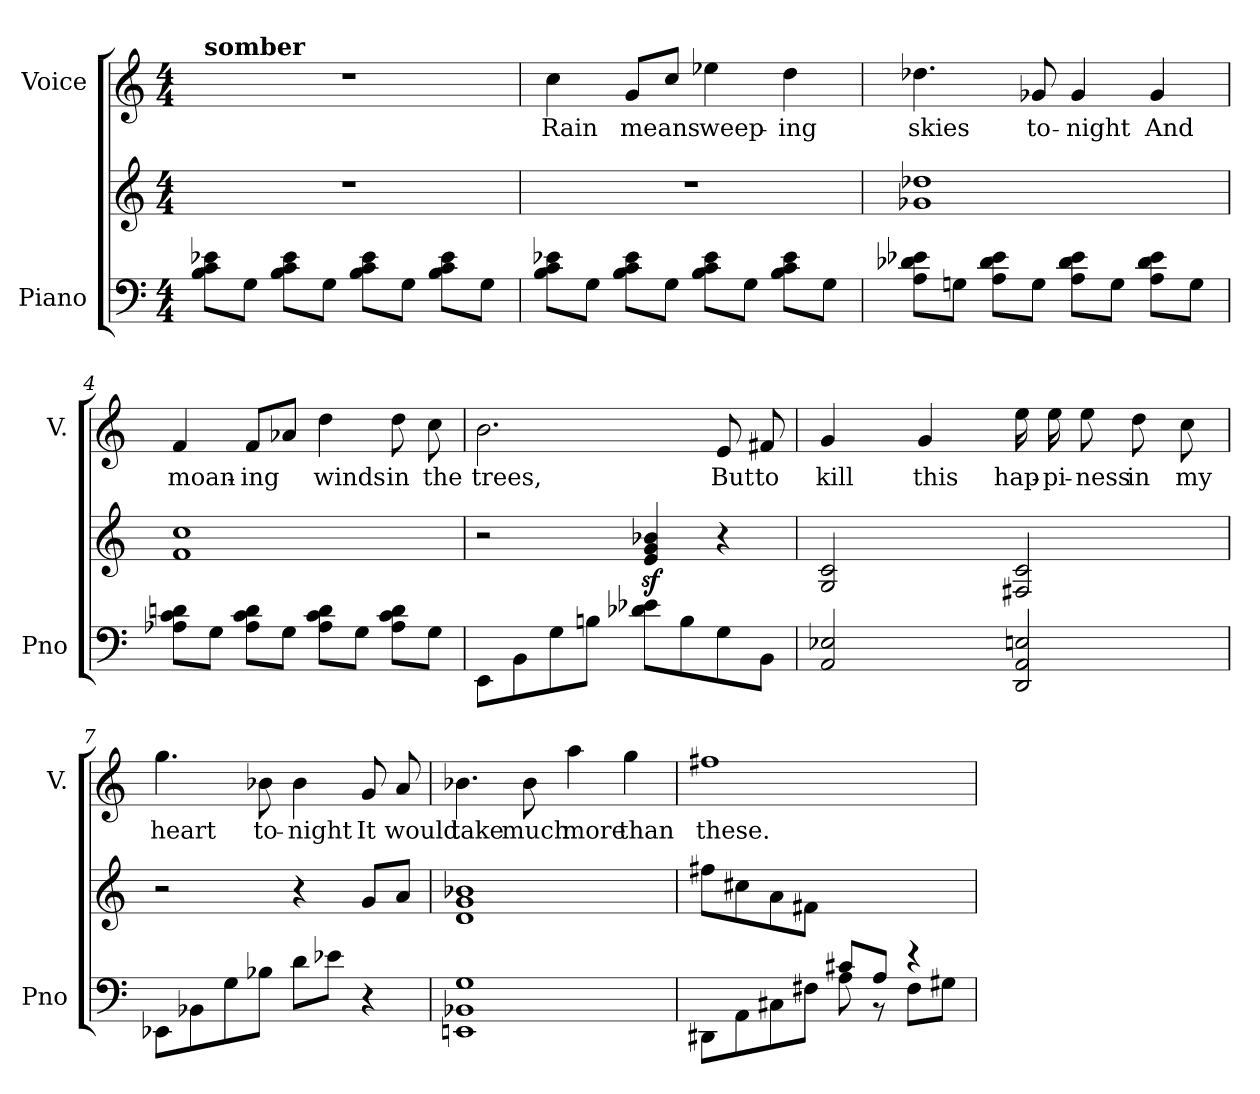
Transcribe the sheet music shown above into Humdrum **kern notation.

**kern	**kern	**kern	**text
*part2	*part2	*part1	*part1
*staff3	*staff2	*staff1	*staff1
*I"Piano	*	*I"Voice	*
*I'Pno	*	*I'V.	*
*clefF4	*clefG2	*clefG2	*
*k[]	*k[]	*k[]	*
*M4/4	*M4/4	*M4/4	*
=1	=1	=1	=1
!	!	!LO:TX:a:B:t=somber	!
8e-X\ 8c\ 8B\L	1r	1r	.
8G\J	.	.	.
8e-\ 8c\ 8B\L	.	.	.
8G\J	.	.	.
8e-\ 8c\ 8B\L	.	.	.
8G\J	.	.	.
8e-\ 8c\ 8B\L	.	.	.
8G\J	.	.	.
=2	=2	=2	=2
!	!	!	!LO:LY:b
8e-X\ 8c\ 8B\L	1r	4cc\	Rain
8G\J	.	.	.
!	!	!	!LO:LY:b
8e-\ 8c\ 8B\L	.	8g/L	means
8G\J	.	8cc/J	.
!	!	!	!LO:LY:b
8e-\ 8c\ 8B\L	.	4ee-X\	weep-
8G\J	.	.	.
!	!	!	!LO:LY:b
8e-\ 8c\ 8B\L	.	4dd\	-ing
8G\J	.	.	.
=3	=3	=3	=3
!	!	!	!LO:LY:b
8e-X\ 8d-X\ 8A\L	1dd-X 1g-X	4.dd-X\	skies
8Gn\J	.	.	.
8e-\ 8d-\ 8A\L	.	.	.
!	!	!	!LO:LY:b
8G\J	.	8g-X/	to-
!	!	!	!LO:LY:b
8e-\ 8d-\ 8A\L	.	4g-/	-night
8G\J	.	.	.
!	!	!	!LO:LY:b
8e-\ 8d-\ 8A\L	.	4g-/	And
8G\J	.	.	.
!!LO:LB:g=z
=4	=4	=4	=4
!	!	!	!LO:LY:b
8dn\ 8c\ 8A-X\L	1cc 1f	4f/	moan-
8G\J	.	.	.
!	!	!	!LO:LY:b
8d\ 8c\ 8A-\L	.	8f/L	-ing
8G\J	.	8a-X/J	.
!	!	!	!LO:LY:b
8d\ 8c\ 8A-\L	.	4dd\	winds
8G\J	.	.	.
!	!	!	!LO:LY:b
8d\ 8c\ 8A-\L	.	8dd\	in
!	!	!	!LO:LY:b
8G\J	.	8cc\	the
=5	=5	=5	=5
!	!	!	!LO:LY:b
8EE\L	2r	2.b\	trees,
8BB\	.	.	.
8G\	.	.	.
8Bn\J	.	.	.
8e-X\ 8d-X\L	4b-X/z< 4g/z< 4e/z<	.	.
8B\	.	.	.
!	!	!	!LO:LY:b
8G\	4r	8e/	But
!	!	!	!LO:LY:b
8BB\J	.	8f#X/	to
=6	=6	=6	=6
!	!	!LO:TX:a:B:t=accel.	!
!	!	!	!LO:LY:b
*	*	*^	*
*	*	*	*^	*
*	*	*	*	*^	*
*	*	*	*	*	*^	*
*	*	*	*	*	*	*^	*
*	*	*	*	*	*	*	*^	*
2E-X/ 2AA/	2c/ 2G/	4g/	16ryy	8ryy	8.ryy	4ryy	4.ryy	4..ryy	kill
.	.	.	2...ryy	.	.	.	.	.	.
.	.	.	.	2..ryy	.	.	.	.	.
.	.	.	.	.	2ryy	.	.	.	.
!	!	!	!	!	!	!	!	!	!LO:LY:b
.	.	4g/	.	.	.	16ryy	.	.	this
.	.	.	.	.	.	2ryy	.	.	.
.	.	.	.	.	.	.	2ryy	.	.
.	.	.	.	.	.	.	.	2ryy	.
!	!	!	!	!	!	!	!	!	!LO:LY:b
2En/ 2AA/ 2DD/	2c/ 2F#X/	16ee\	.	.	.	.	.	.	hap-
!	!	!	!	!	!	!	!	!	!LO:LY:b
.	.	16ee\	.	.	.	.	.	.	-pi-
!	!	!	!	!	!	!	!	!	!LO:LY:b
.	.	8ee\	.	.	.	.	.	.	-ness
.	.	.	.	.	4ryy	.	.	.	.
!	!	!	!	!	!	!	!	!	!LO:LY:b
.	.	8dd\	.	.	.	.	.	.	in
.	.	.	.	.	.	8.ryy	.	.	.
!	!	!	!	!	!	!	!	!	!LO:LY:b
.	.	8cc\	.	.	.	.	8ryy	.	my
.	.	.	.	.	16ryy	.	.	16ryy	.
*	*	*v	*v	*v	*v	*v	*v	*v	*
!!LO:LB:g=z
=7	=7	=7	=7
*	*	*^	*
*	*	*	*^	*
*	*	*	*	*^	*
*	*	*	*	*	*^	*
*	*	*	*	*	*	*^	*
*	*	*	*	*	*	*	*^	*
!	!	!	!	!	!	!	!	!	!LO:LY:b
*	*	*v	*v	*v	*v	*v	*v	*v	*
8EE-X\L	2r	4.gg\	heart
8BB-X\	.	.	.
8G\	.	.	.
!	!	!	!LO:LY:b
8B-X\J	.	8b-X\	to-
!	!	!	!LO:LY:b
8d\L	4r	4b-\	-night
8e-X\J	.	.	.
!	!	!	!LO:LY:b
4r	8g/L	8g/	It
!	!	!	!LO:LY:b
.	8a/J	8a/	would
=8	=8	=8	=8
!	!	!	!LO:LY:b
1G 1BB-X 1EEn	1b-X 1g 1d	4.b-X\	take
!	!	!	!LO:LY:b
.	.	8b-\	much
!	!	!	!LO:LY:b
.	.	4aa\	more
!	!	!	!LO:LY:b
.	.	4gg\	than
=9	=9	=9	=9
*^	*	*	*
!	!	!	!	!LO:LY:b
2ryy	8DD#X\L	8ff#X\L	1ff#X	these.
.	8AA\	8cc#X\	.	.
.	8C#X\	8a\	.	.
.	8F#X\J	8f#X\J	.	.
8c#X/L	8A\	2ryy	.	.
8A/J	8r	.	.	.
4r	8F#\L	.	.	.
.	8G#X\J	.	.	.
*v	*v	*	*	*
=	=	=	=
*-	*-	*-	*-
